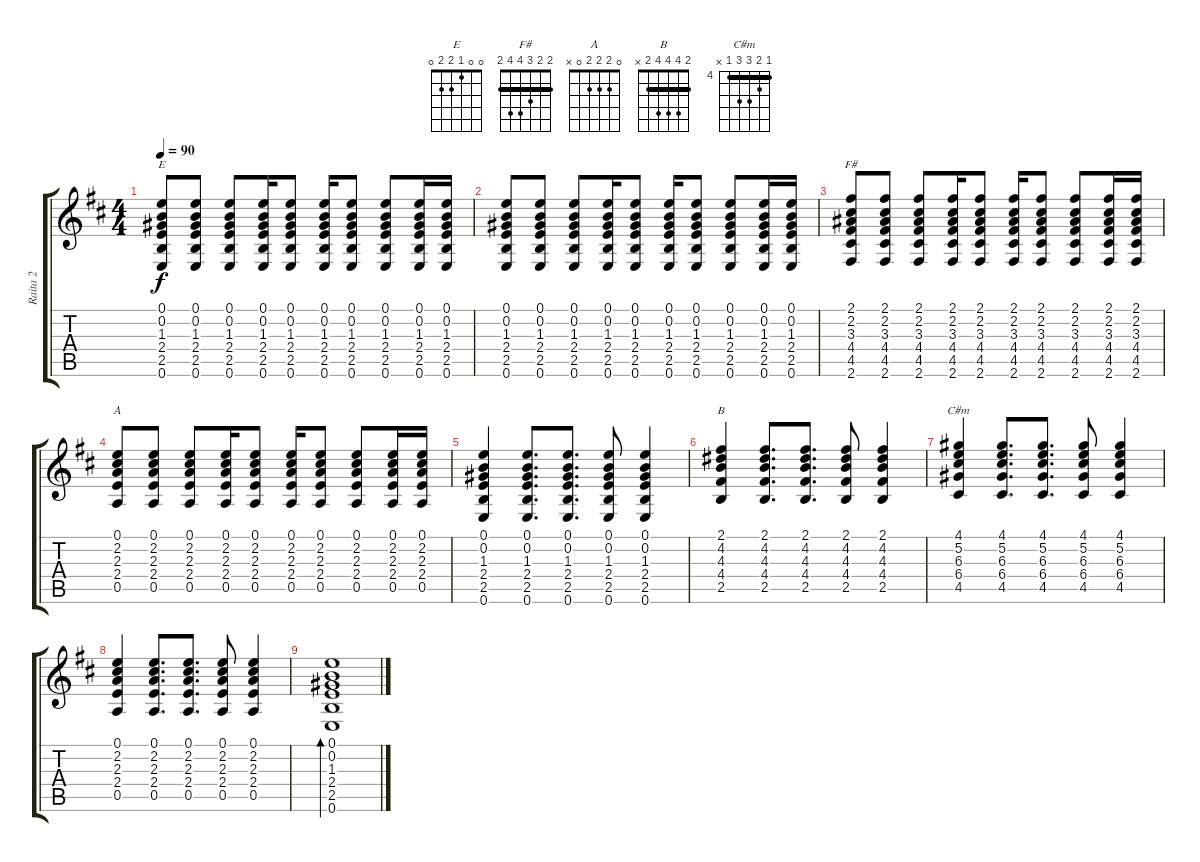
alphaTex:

\track ("Raita 2" "Raita 2") {instrument acousticguitarsteel}
\staff {score tabs}
\tuning (E4 B3 G3 D3 A2 E2) {hide}
\chord ("E" 0 0 1 2 2 0)
\chord ("F#" 2 2 3 4 4 2) {barre 2}
\chord ("A" 0 2 2 2 0 x)
\chord ("B" 2 4 4 4 2 x) {barre 2}
\chord ("C#m" 4 5 6 6 4 x) {firstfret 4 barre 4}
\ts (4 4)
\tempo 90
\clef g2
\ks d
(0.1 0.2 1.3 2.4 2.5 0.6).8{ch "E" dy f} (0.1 0.2 1.3 2.4 2.5 0.6).8 (0.1 0.2 1.3 2.4 2.5 0.6).8 (0.1 0.2 1.3 2.4 2.5 0.6).16 (0.1 0.2 1.3 2.4 2.5 0.6).8 (0.1 0.2 1.3 2.4 2.5 0.6).16 (0.1 0.2 1.3 2.4 2.5 0.6).8 (0.1 0.2 1.3 2.4 2.5 0.6).8 (0.1 0.2 1.3 2.4 2.5 0.6).16 (0.1 0.2 1.3 2.4 2.5 0.6).16 |
(0.1 0.2 1.3 2.4 2.5 0.6).8 (0.1 0.2 1.3 2.4 2.5 0.6).8 (0.1 0.2 1.3 2.4 2.5 0.6).8 (0.1 0.2 1.3 2.4 2.5 0.6).16 (0.1 0.2 1.3 2.4 2.5 0.6).8 (0.1 0.2 1.3 2.4 2.5 0.6).16 (0.1 0.2 1.3 2.4 2.5 0.6).8 (0.1 0.2 1.3 2.4 2.5 0.6).8 (0.1 0.2 1.3 2.4 2.5 0.6).16 (0.1 0.2 1.3 2.4 2.5 0.6).16 |
(2.1 2.2 3.3 4.4 4.5 2.6).8{ch "F#"} (2.1 2.2 3.3 4.4 4.5 2.6).8 (2.1 2.2 3.3 4.4 4.5 2.6).8 (2.1 2.2 3.3 4.4 4.5 2.6).16 (2.1 2.2 3.3 4.4 4.5 2.6).8 (2.1 2.2 3.3 4.4 4.5 2.6).16 (2.1 2.2 3.3 4.4 4.5 2.6).8 (2.1 2.2 3.3 4.4 4.5 2.6).8 (2.1 2.2 3.3 4.4 4.5 2.6).16 (2.1 2.2 3.3 4.4 4.5 2.6).16 |
(0.1 2.2 2.3 2.4 0.5).8{ch "A"} (0.1 2.2 2.3 2.4 0.5).8 (0.1 2.2 2.3 2.4 0.5).8 (0.1 2.2 2.3 2.4 0.5).16 (0.1 2.2 2.3 2.4 0.5).8 (0.1 2.2 2.3 2.4 0.5).16 (0.1 2.2 2.3 2.4 0.5).8 (0.1 2.2 2.3 2.4 0.5).8 (0.1 2.2 2.3 2.4 0.5).16 (0.1 2.2 2.3 2.4 0.5).16 |
(0.1 0.2 1.3 2.4 2.5 0.6).4 (0.1 0.2 1.3 2.4 2.5 0.6).8{d} (0.1 0.2 1.3 2.4 2.5 0.6).8{d} (0.1 0.2 1.3 2.4 2.5 0.6).8 (0.1 0.2 1.3 2.4 2.5 0.6).4 |
(2.1 4.2 4.3 4.4 2.5).4{ch "B"} (2.1 4.2 4.3 4.4 2.5).8{d} (2.1 4.2 4.3 4.4 2.5).8{d} (2.1 4.2 4.3 4.4 2.5).8 (2.1 4.2 4.3 4.4 2.5).4 |
(4.1 5.2 6.3 6.4 4.5).4{ch "C#m"} (4.1 5.2 6.3 6.4 4.5).8{d} (4.1 5.2 6.3 6.4 4.5).8{d} (4.1 5.2 6.3 6.4 4.5).8 (4.1 5.2 6.3 6.4 4.5).4 |
(0.1 2.2 2.3 2.4 0.5).4 (0.1 2.2 2.3 2.4 0.5).8{d} (0.1 2.2 2.3 2.4 0.5).8{d} (0.1 2.2 2.3 2.4 0.5).8 (0.1 2.2 2.3 2.4 0.5).4 |
(0.1 0.2 1.3 2.4 2.5 0.6).1{bd 60}
